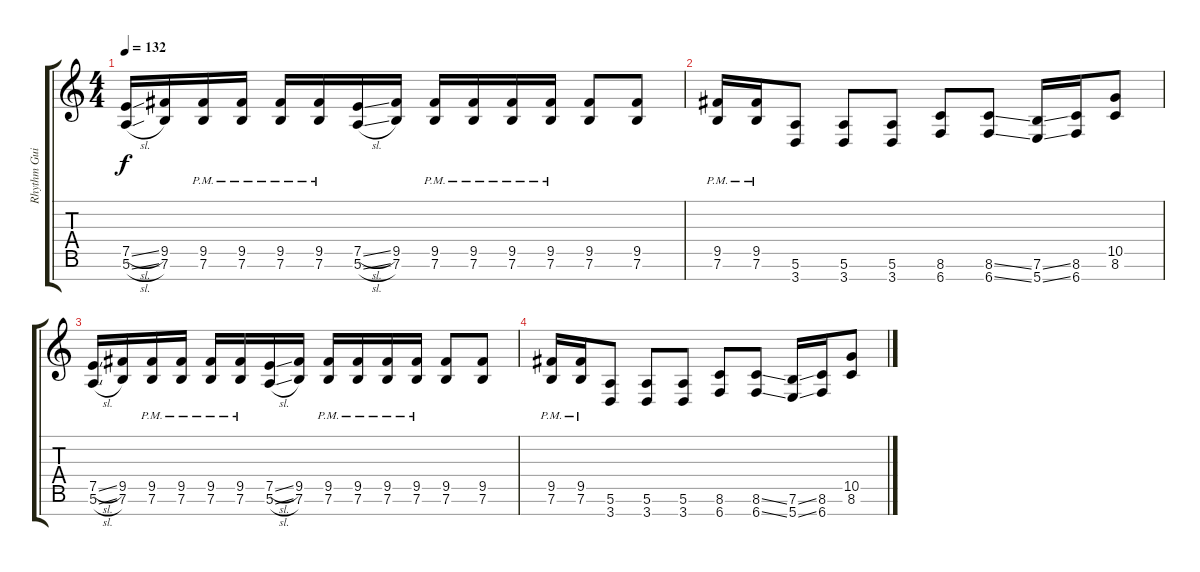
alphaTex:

\track ("Rhythm Guitar 1" "Rhythm Gui") {instrument distortionguitar}
\staff {score tabs}
\tuning (E4 B3 G3 D3 A2 E2 B1) {hide}
\ts (4 4)
\tempo 132
\clef g2
\ks c
(7.5{sl} 5.6{sl}).16{dy f} (9.5 7.6).16 (9.5{pm} 7.6{pm}).16 (9.5{pm} 7.6{pm}).16 (9.5{pm} 7.6{pm}).16 (9.5{pm} 7.6{pm}).16 (7.5{sl} 5.6{sl}).16 (9.5 7.6).16 (9.5{pm} 7.6{pm}).16 (9.5{pm} 7.6{pm}).16 (9.5{pm} 7.6{pm}).16 (9.5{pm} 7.6{pm}).16 (9.5 7.6).8 (9.5 7.6).8 |
(9.5{pm} 7.6{pm}).16 (9.5{pm} 7.6{pm}).16 (5.6 3.7).8 (5.6 3.7).8 (5.6 3.7).8 (8.6 6.7).8 (8.6{ss} 6.7{ss}).8 (7.6{ss} 5.7{ss}).16 (8.6 6.7).16 (10.5 8.6).8 |
(7.5{sl} 5.6{sl}).16 (9.5 7.6).16 (9.5{pm} 7.6{pm}).16 (9.5{pm} 7.6{pm}).16 (9.5{pm} 7.6{pm}).16 (9.5{pm} 7.6{pm}).16 (7.5{sl} 5.6{sl}).16 (9.5 7.6).16 (9.5{pm} 7.6{pm}).16 (9.5{pm} 7.6{pm}).16 (9.5{pm} 7.6{pm}).16 (9.5{pm} 7.6{pm}).16 (9.5 7.6).8 (9.5 7.6).8 |
(9.5{pm} 7.6{pm}).16 (9.5{pm} 7.6{pm}).16 (5.6 3.7).8 (5.6 3.7).8 (5.6 3.7).8 (8.6 6.7).8 (8.6{ss} 6.7{ss}).8 (7.6{ss} 5.7{ss}).16 (8.6 6.7).16 (10.5 8.6).8
